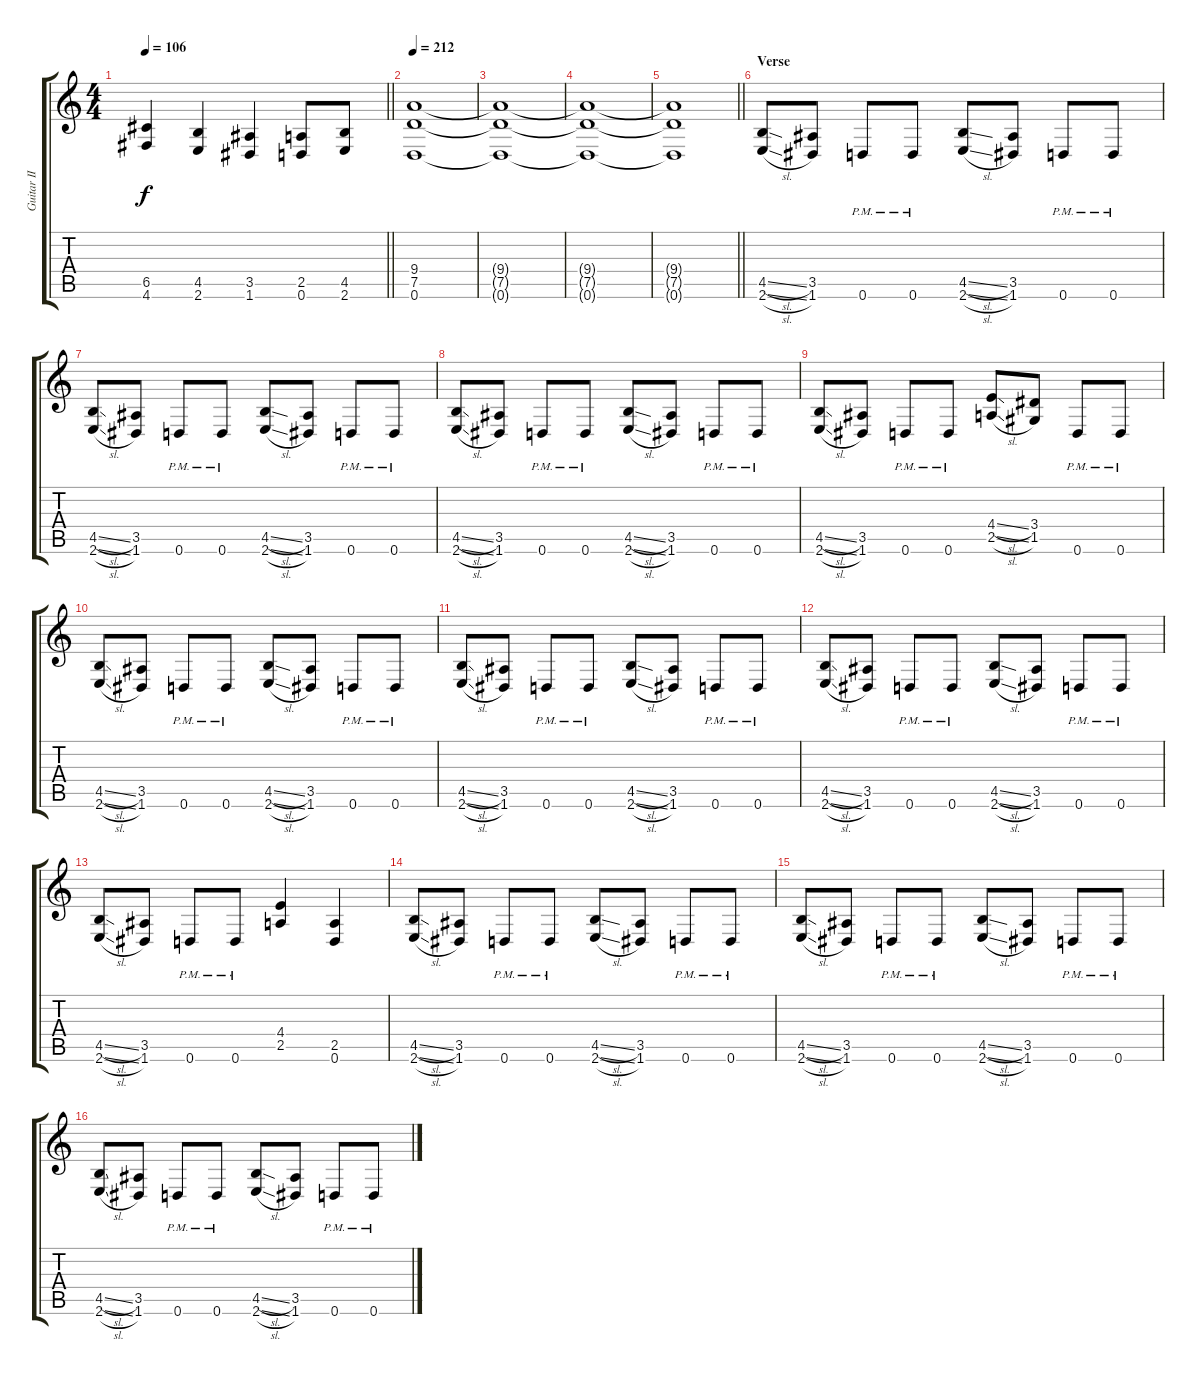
\track ("Guitar II" "Guitar II") {instrument distortionguitar}
\staff {score tabs}
\tuning (D4 A3 F3 C3 G2 D2) {hide}
\ts (4 4)
\tempo 106
\clef g2
\barLineRight lightlight
\ks c
(6.5 4.6).4{dy f} (4.5 2.6).4 (3.5 1.6).4 (2.5 0.6).8 (4.5 2.6).8 |
\section ("" "")
\tempo 212
(9.4 7.5 0.6).1 |
(9.4{t} 7.5{t} 0.6{t}).1 |
(9.4{t} 7.5{t} 0.6{t}).1 |
\barLineRight lightlight
(9.4{t} 7.5{t} 0.6{t}).1 |
\section ("" "Verse")
(4.5{sl} 2.6{sl}).8 (3.5 1.6).8 0.6{pm}.8 0.6{pm}.8 (4.5{sl} 2.6{sl}).8 (3.5 1.6).8 0.6{pm}.8 0.6{pm}.8 |
(4.5{sl} 2.6{sl}).8 (3.5 1.6).8 0.6{pm}.8 0.6{pm}.8 (4.5{sl} 2.6{sl}).8 (3.5 1.6).8 0.6{pm}.8 0.6{pm}.8 |
(4.5{sl} 2.6{sl}).8 (3.5 1.6).8 0.6{pm}.8 0.6{pm}.8 (4.5{sl} 2.6{sl}).8 (3.5 1.6).8 0.6{pm}.8 0.6{pm}.8 |
(4.5{sl} 2.6{sl}).8 (3.5 1.6).8 0.6{pm}.8 0.6{pm}.8 (4.4{sl} 2.5{sl}).8 (3.4 1.5).8 0.6{pm}.8 0.6{pm}.8 |
(4.5{sl} 2.6{sl}).8 (3.5 1.6).8 0.6{pm}.8 0.6{pm}.8 (4.5{sl} 2.6{sl}).8 (3.5 1.6).8 0.6{pm}.8 0.6{pm}.8 |
(4.5{sl} 2.6{sl}).8 (3.5 1.6).8 0.6{pm}.8 0.6{pm}.8 (4.5{sl} 2.6{sl}).8 (3.5 1.6).8 0.6{pm}.8 0.6{pm}.8 |
(4.5{sl} 2.6{sl}).8 (3.5 1.6).8 0.6{pm}.8 0.6{pm}.8 (4.5{sl} 2.6{sl}).8 (3.5 1.6).8 0.6{pm}.8 0.6{pm}.8 |
(4.5{sl} 2.6{sl}).8 (3.5 1.6).8 0.6{pm}.8 0.6{pm}.8 (4.4 2.5).4 (2.5 0.6).4 |
(4.5{sl} 2.6{sl}).8 (3.5 1.6).8 0.6{pm}.8 0.6{pm}.8 (4.5{sl} 2.6{sl}).8 (3.5 1.6).8 0.6{pm}.8 0.6{pm}.8 |
(4.5{sl} 2.6{sl}).8 (3.5 1.6).8 0.6{pm}.8 0.6{pm}.8 (4.5{sl} 2.6{sl}).8 (3.5 1.6).8 0.6{pm}.8 0.6{pm}.8 |
(4.5{sl} 2.6{sl}).8 (3.5 1.6).8 0.6{pm}.8 0.6{pm}.8 (4.5{sl} 2.6{sl}).8 (3.5 1.6).8 0.6{pm}.8 0.6{pm}.8
